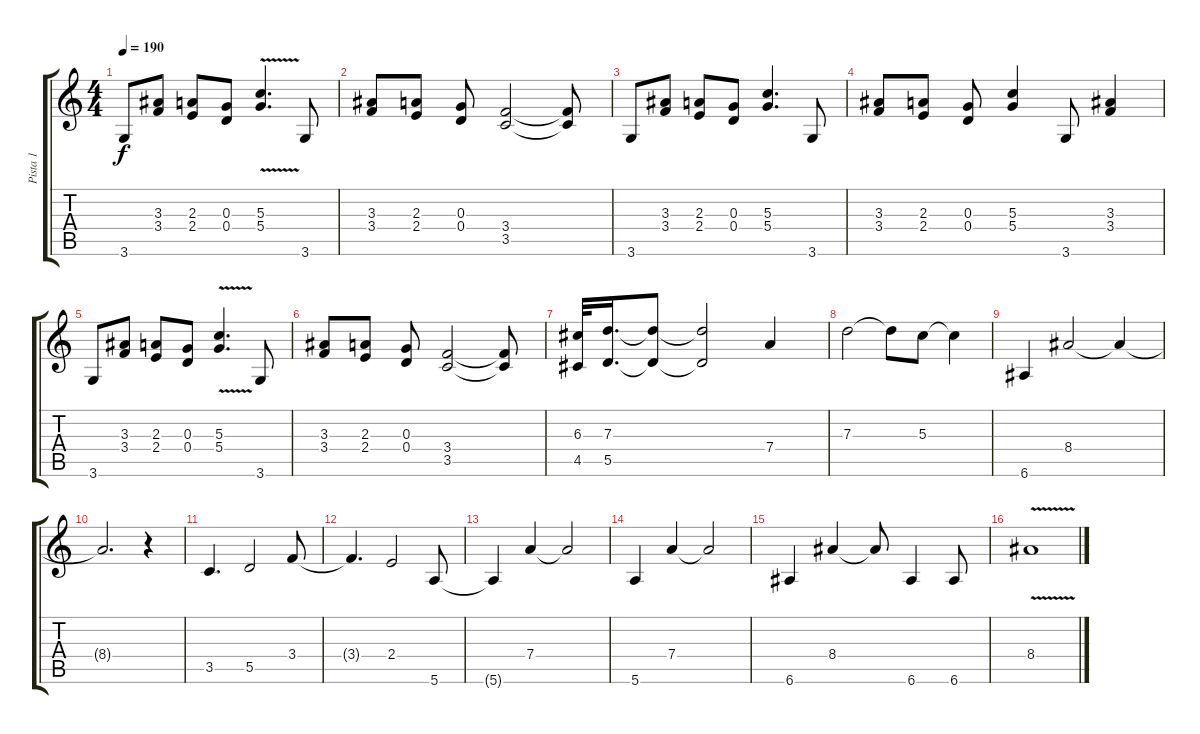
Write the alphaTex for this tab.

\track ("Pista 1" "Pista 1") {instrument overdrivenguitar}
\staff {score tabs}
\tuning (E4 B3 G3 D3 A2 E2) {hide}
\ts (4 4)
\tempo 190
\clef g2
\ks c
3.6.8{dy f} (3.3 3.4).8 (2.3 2.4).8 (0.3 0.4).8 (5.3{v} 5.4{v}).4{d} 3.6.8 |
(3.3 3.4).8 (2.3 2.4).8 (0.3 0.4).8 (3.4 3.5).2 (3.4{t} 3.5{t}).8 |
3.6.8 (3.3 3.4).8 (2.3 2.4).8 (0.3 0.4).8 (5.3 5.4).4{d} 3.6.8 |
(3.3 3.4).8 (2.3 2.4).8 (0.3 0.4).8 (5.3 5.4).4 3.6.8 (3.3 3.4).4 |
3.6.8 (3.3 3.4).8 (2.3 2.4).8 (0.3 0.4).8 (5.3{v} 5.4{v}).4{d} 3.6.8 |
(3.3 3.4).8 (2.3 2.4).8 (0.3 0.4).8 (3.4 3.5).2 (3.4{t} 3.5{t}).8 |
(6.3 4.5).32 (7.3 5.5).16{d} (7.3{t} 5.5{t}).8 (7.3{t} 5.5{t}).2 7.4.4 |
7.3.2 7.3{t}.8 5.3.8 5.3{t}.4 |
6.6.4 8.4.2 8.4{t}.4 |
8.4{t}.2{d} r.4 |
3.5.4{d} 5.5.2 3.4.8 |
3.4{t}.4{d} 2.4.2 5.6.8 |
5.6{t}.4 7.4.4 7.4{t}.2 |
5.6.4 7.4.4 7.4{t}.2 |
6.6.4 8.4.4 8.4{t}.8 6.6.4 6.6.8 |
8.4{v}.1
